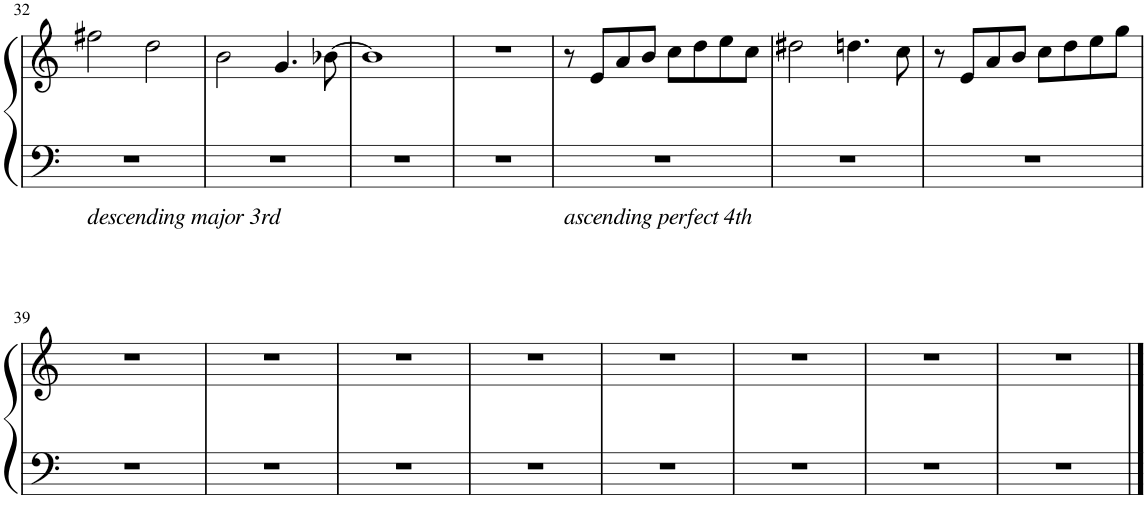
**kern	**kern
*part1	*part1
*staff2	*staff1
*I"钢琴	*
!!LO:PB:g=z
*clefF4	*clefG2
*k[]	*k[]
*M4/4	*M4/4
=32	=32
!LO:TX:b:i:t=descending major 3rd	!
1r	2ff#X\
.	2dd\
=33	=33
1r	2b\
.	4.g/
.	[8b-X\
=34	=34
1r	1b-]
=35	=35
1r	1r
=36	=36
!LO:TX:b:i:t=ascending perfect 4th	!
1r	8r
.	8e/L
.	8a/
.	8b/J
.	8cc\L
.	8dd\
.	8ee\
.	8cc\J
=37	=37
1r	2dd#X\
.	4.ddn\
.	8cc\
=38	=38
1r	8r
.	8e/L
.	8a/
.	8b/J
.	8cc\L
.	8dd\
.	8ee\
.	8gg\J
!!LO:LB:g=z
=39	=39
1r	1r
=40	=40
1r	1r
=41	=41
1r	1r
=42	=42
1r	1r
=43	=43
1r	1r
=44	=44
1r	1r
=45	=45
1r	1r
=46	=46
1r	1r
==	==
*-	*-
